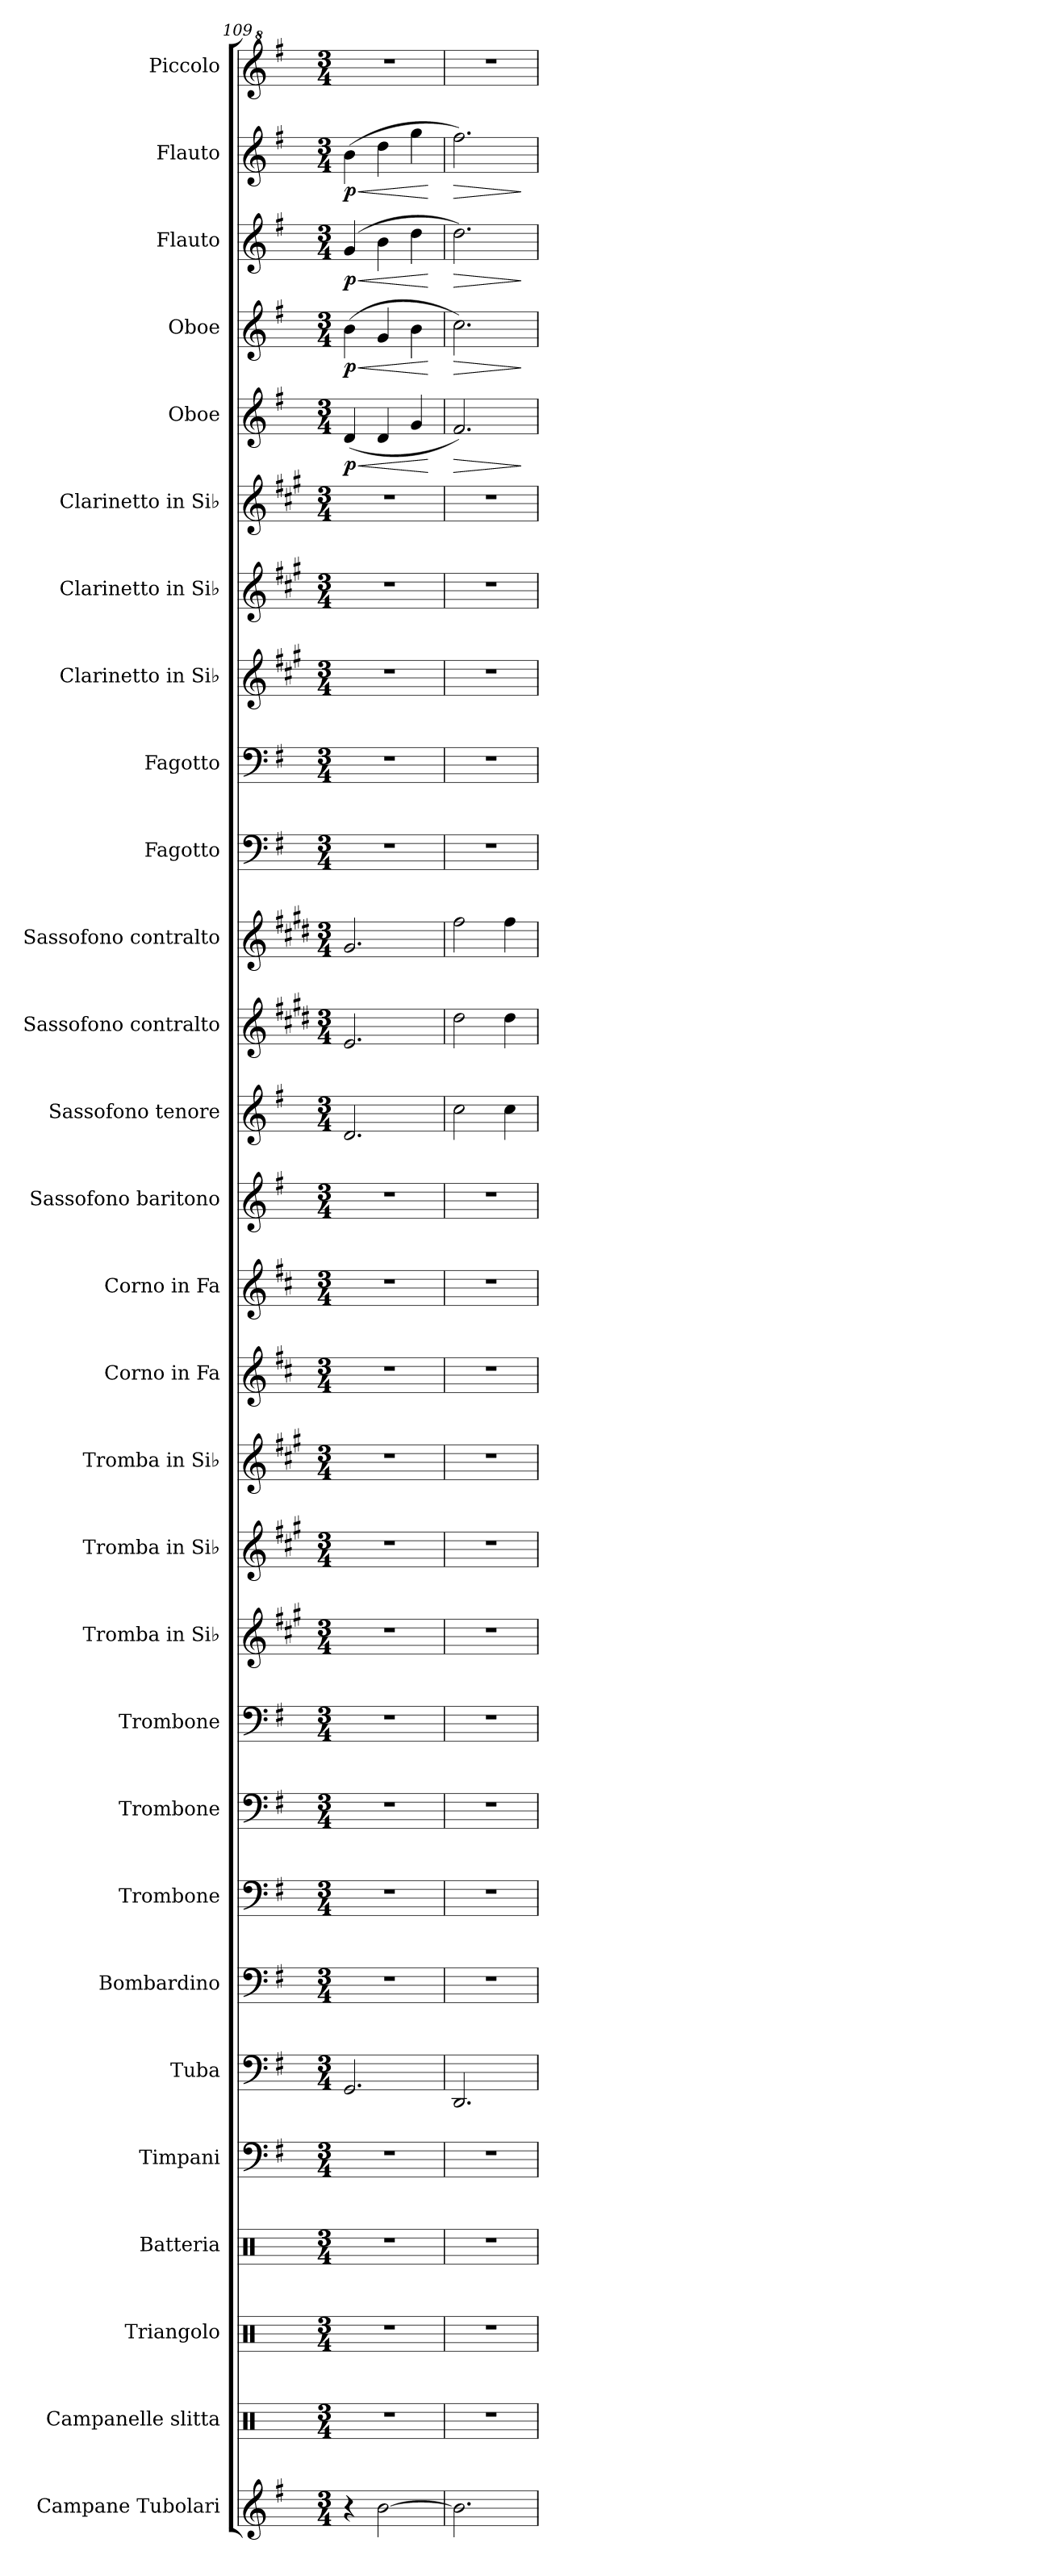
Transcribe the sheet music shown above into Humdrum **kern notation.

**kern	**kern	**kern	**kern	**kern	**kern	**kern	**kern	**kern	**kern	**kern	**kern	**kern	**kern	**kern	**kern	**kern	**kern	**kern	**kern	**kern	**kern	**kern	**kern	**kern	**dynam	**kern	**dynam	**kern	**dynam	**kern	**dynam	**kern
*part29	*part28	*part27	*part26	*part25	*part24	*part23	*part22	*part21	*part20	*part19	*part18	*part17	*part16	*part15	*part14	*part13	*part12	*part11	*part10	*part9	*part8	*part7	*part6	*part5	*part5	*part4	*part4	*part3	*part3	*part2	*part2	*part1
*staff29	*staff28	*staff27	*staff26	*staff25	*staff24	*staff23	*staff22	*staff21	*staff20	*staff19	*staff18	*staff17	*staff16	*staff15	*staff14	*staff13	*staff12	*staff11	*staff10	*staff9	*staff8	*staff7	*staff6	*staff5	*staff5	*staff4	*staff4	*staff3	*staff3	*staff2	*staff2	*staff1
*I"Campane Tubolari	*I"Campanelle slitta	*I"Triangolo	*I"Batteria	*I"Timpani	*I"Tuba	*I"Bombardino	*I"Trombone	*I"Trombone	*I"Trombone	*I"Tromba in Si♭	*I"Tromba in Si♭	*I"Tromba in Si♭	*I"Corno in Fa	*I"Corno in Fa	*I"Sassofono baritono	*I"Sassofono tenore	*I"Sassofono contralto	*I"Sassofono contralto	*I"Fagotto	*I"Fagotto	*I"Clarinetto in Si♭	*I"Clarinetto in Si♭	*I"Clarinetto in Si♭	*I"Oboe	*	*I"Oboe	*	*I"Flauto	*	*I"Flauto	*	*I"Piccolo
*I'Camp. tb.	*	*I'Triang.	*I'Batt.	*I'Timp.	*I'Tba.	*	*I'Tbn.	*I'Tbn.	*I'Tbn.	*I'Tr. Si♭	*I'Tr. Si♭	*I'Tr. Si♭	*I'Cor. Fa	*I'Cor. Fa	*	*	*	*	*I'Fag.	*I'Fag.	*I'Cl. Si♭	*I'Cl. Si♭	*I'Cl. Si♭	*I'Ob.	*	*I'Ob.	*	*I'Fl.	*	*I'Fl.	*	*
*clefG2	*clefX	*clefX	*clefX	*clefF4	*clefF4	*clefF4	*clefF4	*clefF4	*clefF4	*clefG2	*clefG2	*clefG2	*clefG2	*clefG2	*clefG2	*clefG2	*clefG2	*clefG2	*clefF4	*clefF4	*clefG2	*clefG2	*clefG2	*clefG2	*	*clefG2	*	*clefG2	*	*clefG2	*	*clefG^2
*	*	*	*	*	*	*	*	*	*	*ITrd1c2	*ITrd1c2	*ITrd1c2	*ITrd4c7	*ITrd4c7	*ITrd12c21	*ITrd8c14	*ITrd5c9	*ITrd5c9	*	*	*ITrd1c2	*ITrd1c2	*ITrd1c2	*	*	*	*	*	*	*	*	*ITrd-7c-12
*k[f#]	*k[]	*k[]	*k[]	*k[f#]	*k[f#]	*k[f#]	*k[f#]	*k[f#]	*k[f#]	*k[f#]	*k[f#]	*k[f#]	*k[f#]	*k[f#]	*k[f#]	*k[f#]	*k[f#]	*k[f#]	*k[f#]	*k[f#]	*k[f#]	*k[f#]	*k[f#]	*k[f#]	*	*k[f#]	*	*k[f#]	*	*k[f#]	*	*k[f#]
*M3/4	*M3/4	*M3/4	*M3/4	*M3/4	*M3/4	*M3/4	*M3/4	*M3/4	*M3/4	*M3/4	*M3/4	*M3/4	*M3/4	*M3/4	*M3/4	*M3/4	*M3/4	*M3/4	*M3/4	*M3/4	*M3/4	*M3/4	*M3/4	*M3/4	*	*M3/4	*	*M3/4	*	*M3/4	*	*M3/4
=109	=109	=109	=109	=109	=109	=109	=109	=109	=109	=109	=109	=109	=109	=109	=109	=109	=109	=109	=109	=109	=109	=109	=109	=109	=109	=109	=109	=109	=109	=109	=109	=109
!	!	!	!	!	!	!	!	!	!	!	!	!	!	!	!	!	!	!	!	!	!	!	!	!	!LO:HP:b	!	!LO:HP:b	!	!LO:HP:b	!	!LO:HP:b	!
!	!	!	!	!	!	!	!	!	!	!	!	!	!	!	!	!	!	!	!	!	!	!	!	!	!LO:DY:n=1:b	!	!LO:DY:n=1:b	!	!LO:DY:n=1:b	!	!LO:DY:n=1:b	!
4r	2.r	2.r	2.r	2.r	2.GG/	2.r	2.r	2.r	2.r	2.r	2.r	2.r	2.r	2.r	2.r	2.D/	2.G/	2.B/	2.r	2.r	2.r	2.r	2.r	(4d/	< p	(4b\	< p	(4g/	< p	(4b\	< p	2.r
[2b\	.	.	.	.	.	.	.	.	.	.	.	.	.	.	.	.	.	.	.	.	.	.	.	4d/	.	4g/	.	4b\	.	4dd\	.	.
.	.	.	.	.	.	.	.	.	.	.	.	.	.	.	.	.	.	.	.	.	.	.	.	4g/	.	4b\	.	4dd\	.	4gg\	.	.
.	.	.	.	.	.	.	.	.	.	.	.	.	.	.	.	.	.	.	.	.	.	.	.	.	[	.	[	.	[	.	[	.
=110	=110	=110	=110	=110	=110	=110	=110	=110	=110	=110	=110	=110	=110	=110	=110	=110	=110	=110	=110	=110	=110	=110	=110	=110	=110	=110	=110	=110	=110	=110	=110	=110
!	!	!	!	!	!	!	!	!	!	!	!	!	!	!	!	!	!	!	!	!	!	!	!	!	!LO:HP:b	!	!LO:HP:b	!	!LO:HP:b	!	!LO:HP:b	!
2.b\]	2.r	2.r	2.r	2.r	2.DD/	2.r	2.r	2.r	2.r	2.r	2.r	2.r	2.r	2.r	2.r	2c\	2f#\	2a\	2.r	2.r	2.r	2.r	2.r	2.f#/)	>	2.cc\)	>	2.dd\)	>	2.ff#\)	>	2.r
.	.	.	.	.	.	.	.	.	.	.	.	.	.	.	.	4c\	4f#\	4a\	.	.	.	.	.	.	.	.	.	.	.	.	.	.
.	.	.	.	.	.	.	.	.	.	.	.	.	.	.	.	.	.	.	.	.	.	.	.	.	]	.	]	.	]	.	]	.
=	=	=	=	=	=	=	=	=	=	=	=	=	=	=	=	=	=	=	=	=	=	=	=	=	=	=	=	=	=	=	=	=
*-	*-	*-	*-	*-	*-	*-	*-	*-	*-	*-	*-	*-	*-	*-	*-	*-	*-	*-	*-	*-	*-	*-	*-	*-	*-	*-	*-	*-	*-	*-	*-	*-
